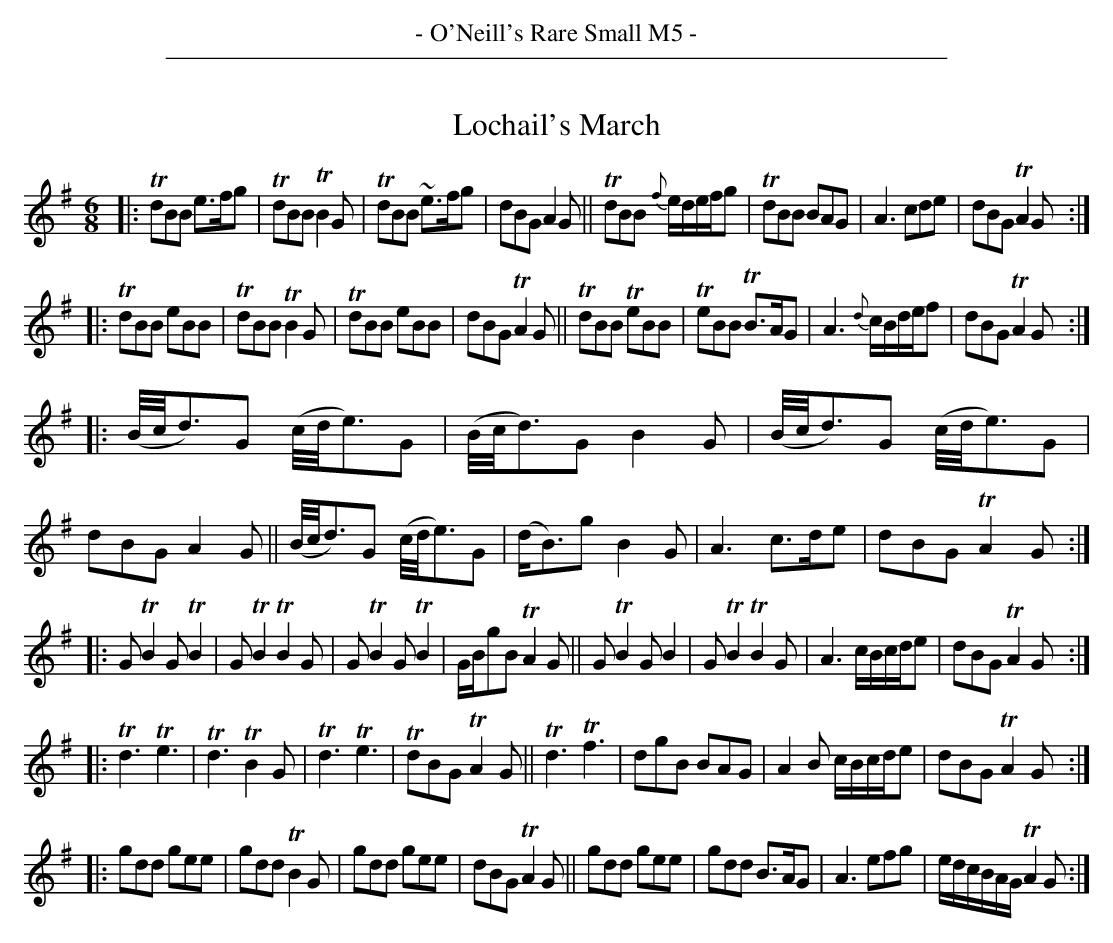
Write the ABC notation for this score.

X:1
T: Lochail's March
M: 6/8
L: 1/16
K: G
|:\
Td2B2B2    e3fg2  | Td2B2B2 TB4G2  | Td2B2B2 ~e3fg2 | d2B2G2 A4G2 ||\
Td2B2B2 {f}edefg2 | Td2B2B2 B2A2G2 | A6 c2d2e2 | d2B2G2 TA4G2 ::
Td2B2B2    e2B2B2 | Td2B2B2 TB4G2  | Td2B2B2 e2B2B2 | d2B2G2 TA4G2 ||\
Td2B2B2   Te2B2B2 | Te2B2B2 TB3AG2  | A6 {d}cBdef2 | d2B2G2 TA4G2 ::
(B/c/d3)G2 (c/d/e3)G2 | (B/c/d3)G2 B4G2 | (B/c/d3)G2 (c/d/e3)G2 | d2B2G2 A4G2 ||\
(B/c/d3)G2 (c/d/e3)G2 | (dB3)g2 B4G2 | A6 c3de2 | d2B2G2 TA4G2 ::
G2TB4 G2TB4 | G2TB4 TB4G2 | G2TB4 G2TB4 | GBg2B2 TA4G2 ||\
G2TB4 G2B4  | G2TB4 TB4G2 | A6 cBcde2 | d2B2G2 TA4G2 ::
Td6 Te6 | Td6 TB4G2 | Td6 Te6 | Td2B2G2 TA4G2 ||\
Td6 Tf6 | d2g2B2 B2A2G2 | A4B2 cBcde2 | d2B2G2 TA4G2 ::
g2d2d2 g2e2e2 | g2d2d2 TB4G2 | g2d2d2 g2e2e2 | d2B2G2 TA4G2 ||\
g2d2d2 g2e2e2 | g2d2d2 B3AG2 | A6 e2f2g2 | edcBAG TA4G2 :|
